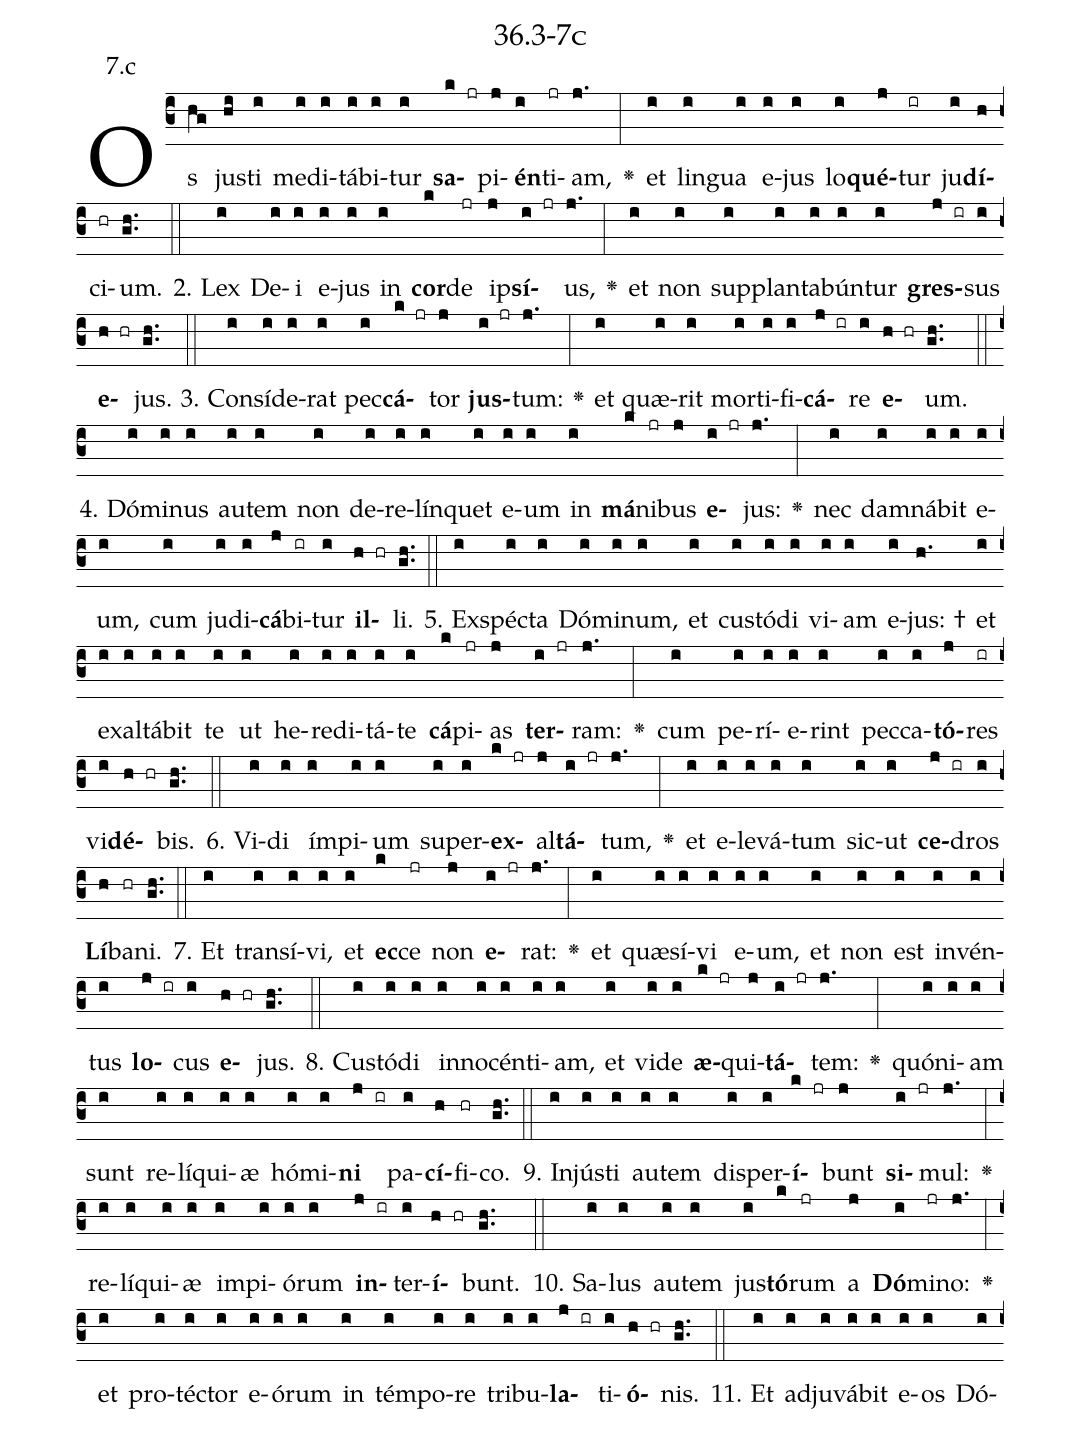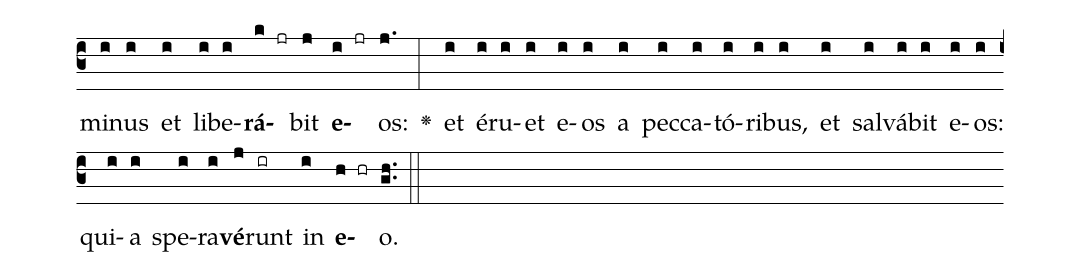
name: 36.3-7c;
annotation: 7.c;
%%
(c3)Os(hg) jus(hi)ti(i) me(i)di(i)tá(i)bi(i)tur(i) <b>sa</b>(k jr)pi(j)<b>én</b>(i)ti(jr)am,(j.) <v>\greheightstar</v>(:) et(i) lin(i)gua(i) e(i)jus(i) lo(i)<b>qué</b>(j)tur(ir) ju(i)<b>dí</b>(h)ci(hr)um.(gh..) (::)
2. Lex(i) De(i)i(i) e(i)jus(i) in(i) <b>cor</b>(k)de(jr) ip(j)<b>sí</b>(i jr)us,(j.) <v>\greheightstar</v>(:) et(i) non(i) sup(i)plan(i)ta(i)bún(i)tur(i) <b>gres</b>(j ir)sus(i) <b>e</b>(h hr)jus.(gh..) (::)
3. Con(i)sí(i)de(i)rat(i) pec(i)<b>cá</b>(k jr)tor(j) <b>jus</b>(i jr)tum:(j.) <v>\greheightstar</v>(:) et(i) quæ(i)rit(i) mor(i)ti(i)fi(i)<b>cá</b>(j ir)re(i) <b>e</b>(h hr)um.(gh..) (::)
4. Dó(i)mi(i)nus(i) au(i)tem(i) non(i) de(i)re(i)lín(i)quet(i) e(i)um(i) in(i) <b>má</b>(k)ni(jr)bus(j) <b>e</b>(i jr)jus:(j.) <v>\greheightstar</v>(:) nec(i) dam(i)ná(i)bit(i) e(i)um,(i) cum(i) ju(i)di(i)<b>cá</b>(j)bi(ir)tur(i) <b>il</b>(h hr)li.(gh..) (::)
5. Ex(i)spéc(i)ta(i) Dó(i)mi(i)num,(i) et(i) cus(i)tó(i)di(i) vi(i)am(i) e(i)jus: †(h.) et(i) ex(i)al(i)tá(i)bit(i) te(i) ut(i) he(i)re(i)di(i)tá(i)te(i) <b>cá</b>(k)pi(jr)as(j) <b>ter</b>(i jr)ram:(j.) <v>\greheightstar</v>(:) cum(i) pe(i)rí(i)e(i)rint(i) pec(i)ca(i)<b>tó</b>(j)res(ir) vi(i)<b>dé</b>(h hr)bis.(gh..) (::)
6. Vi(i)di(i) ím(i)pi(i)um(i) su(i)per(i)<b>ex</b>(k jr)al(j)<b>tá</b>(i jr)tum,(j.) <v>\greheightstar</v>(:) et(i) e(i)le(i)vá(i)tum(i) sic(i)ut(i) <b>ce</b>(j ir)dros(i) <b>Lí</b>(h)ba(hr)ni.(gh..) (::)
7. Et(i) trans(i)í(i)vi,(i) et(i) <b>ec</b>(k)ce(jr) non(j) <b>e</b>(i jr)rat:(j.) <v>\greheightstar</v>(:) et(i) quæ(i)sí(i)vi(i) e(i)um,(i) et(i) non(i) est(i) in(i)vén(i)tus(i) <b>lo</b>(j ir)cus(i) <b>e</b>(h hr)jus.(gh..) (::)
8. Cus(i)tó(i)di(i) in(i)no(i)cén(i)ti(i)am,(i) et(i) vi(i)de(i) <b>æ</b>(k jr)qui(j)<b>tá</b>(i jr)tem:(j.) <v>\greheightstar</v>(:) quón(i)i(i)am(i) sunt(i) re(i)lí(i)qui(i)æ(i) hó(i)mi(i)<b>ni</b>(j ir) pa(i)<b>cí</b>(h)fi(hr)co.(gh..) (::)
9. In(i)jús(i)ti(i) au(i)tem(i) dis(i)per(i)<b>í</b>(k jr)bunt(j) <b>si</b>(i jr)mul:(j.) <v>\greheightstar</v>(:) re(i)lí(i)qui(i)æ(i) im(i)pi(i)ó(i)rum(i) <b>in</b>(j ir)ter(i)<b>í</b>(h hr)bunt.(gh..) (::)
10. Sa(i)lus(i) au(i)tem(i) jus(i)<b>tó</b>(k)rum(jr) a(j) <b>Dó</b>(i)mi(jr)no:(j.) <v>\greheightstar</v>(:) et(i) pro(i)téc(i)tor(i) e(i)ó(i)rum(i) in(i) tém(i)po(i)re(i) tri(i)bu(i)<b>la</b>(j ir)ti(i)<b>ó</b>(h hr)nis.(gh..) (::)
11. Et(i) ad(i)ju(i)vá(i)bit(i) e(i)os(i) Dó(i)mi(i)nus(i) et(i) li(i)be(i)<b>rá</b>(k jr)bit(j) <b>e</b>(i jr)os:(j.) <v>\greheightstar</v>(:) et(i) é(i)ru(i)et(i) e(i)os(i) a(i) pec(i)ca(i)tó(i)ri(i)bus,(i) et(i) sal(i)vá(i)bit(i) e(i)os:(i) qui(i)a(i) spe(i)ra(i)<b>vé</b>(j)runt(ir) in(i) <b>e</b>(h hr)o.(gh..) (::)
